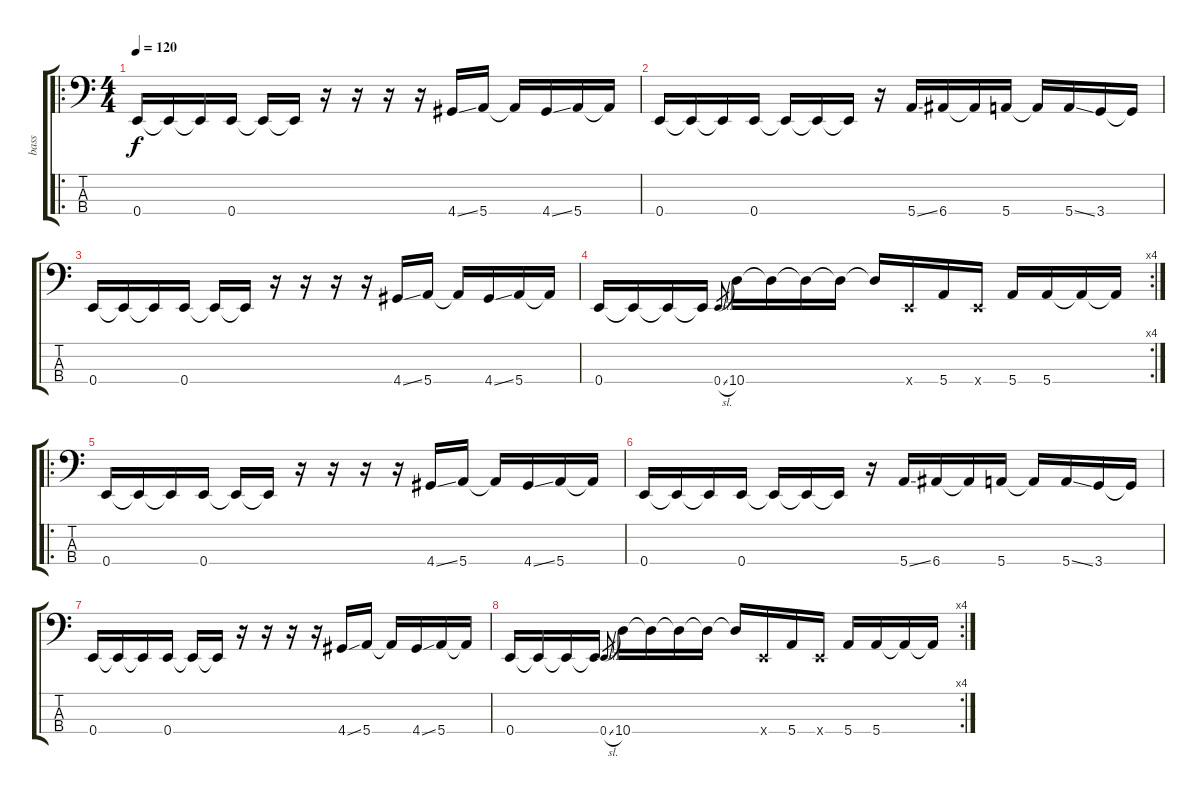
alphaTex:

\track ("bass" "bass") {instrument electricbasspick}
\staff {score tabs}
\tuning (G2 D2 A1 E1) {hide}
\ro
\ts (4 4)
\tempo 120
\clef f4
\ks c
0.4.16{dy f instrument electricbasspick} 0.4{t}.16 0.4{t}.16 0.4.16 0.4{t}.16 0.4{t}.16 r.16 r.16 r.16 r.16 4.4{ss}.16 5.4.16 5.4{t}.16 4.4{ss}.16 5.4.16 5.4{t}.16 |
0.4.16 0.4{t}.16 0.4{t}.16 0.4.16 0.4{t}.16 0.4{t}.16 0.4{t}.16 r.16 5.4{ss}.16 6.4.16 6.4{t}.16 5.4.16 5.4{t}.16 5.4{ss}.16 3.4.16 3.4{t}.16 |
0.4.16 0.4{t}.16 0.4{t}.16 0.4.16 0.4{t}.16 0.4{t}.16 r.16 r.16 r.16 r.16 4.4{ss}.16 5.4.16 5.4{t}.16 4.4{ss}.16 5.4.16 5.4{t}.16 |
\rc 4
0.4.16 0.4{t}.16 0.4{t}.16 0.4{t}.16 0.4{sl}.8{gr} 10.4.16 10.4{t}.16 10.4{t}.16 10.4{t}.16 10.4{t}.16 0.4{x}.16 5.4.16 0.4{x}.16 5.4.16 5.4.16 5.4{t}.16 5.4{t}.16 |
\ro
0.4.16 0.4{t}.16 0.4{t}.16 0.4.16 0.4{t}.16 0.4{t}.16 r.16 r.16 r.16 r.16 4.4{ss}.16 5.4.16 5.4{t}.16 4.4{ss}.16 5.4.16 5.4{t}.16 |
0.4.16 0.4{t}.16 0.4{t}.16 0.4.16 0.4{t}.16 0.4{t}.16 0.4{t}.16 r.16 5.4{ss}.16 6.4.16 6.4{t}.16 5.4.16 5.4{t}.16 5.4{ss}.16 3.4.16 3.4{t}.16 |
0.4.16 0.4{t}.16 0.4{t}.16 0.4.16 0.4{t}.16 0.4{t}.16 r.16 r.16 r.16 r.16 4.4{ss}.16 5.4.16 5.4{t}.16 4.4{ss}.16 5.4.16 5.4{t}.16 |
\rc 4
0.4.16 0.4{t}.16 0.4{t}.16 0.4{t}.16 0.4{sl}.8{gr} 10.4.16 10.4{t}.16 10.4{t}.16 10.4{t}.16 10.4{t}.16 0.4{x}.16 5.4.16 0.4{x}.16 5.4.16 5.4.16 5.4{t}.16 5.4{t}.16
